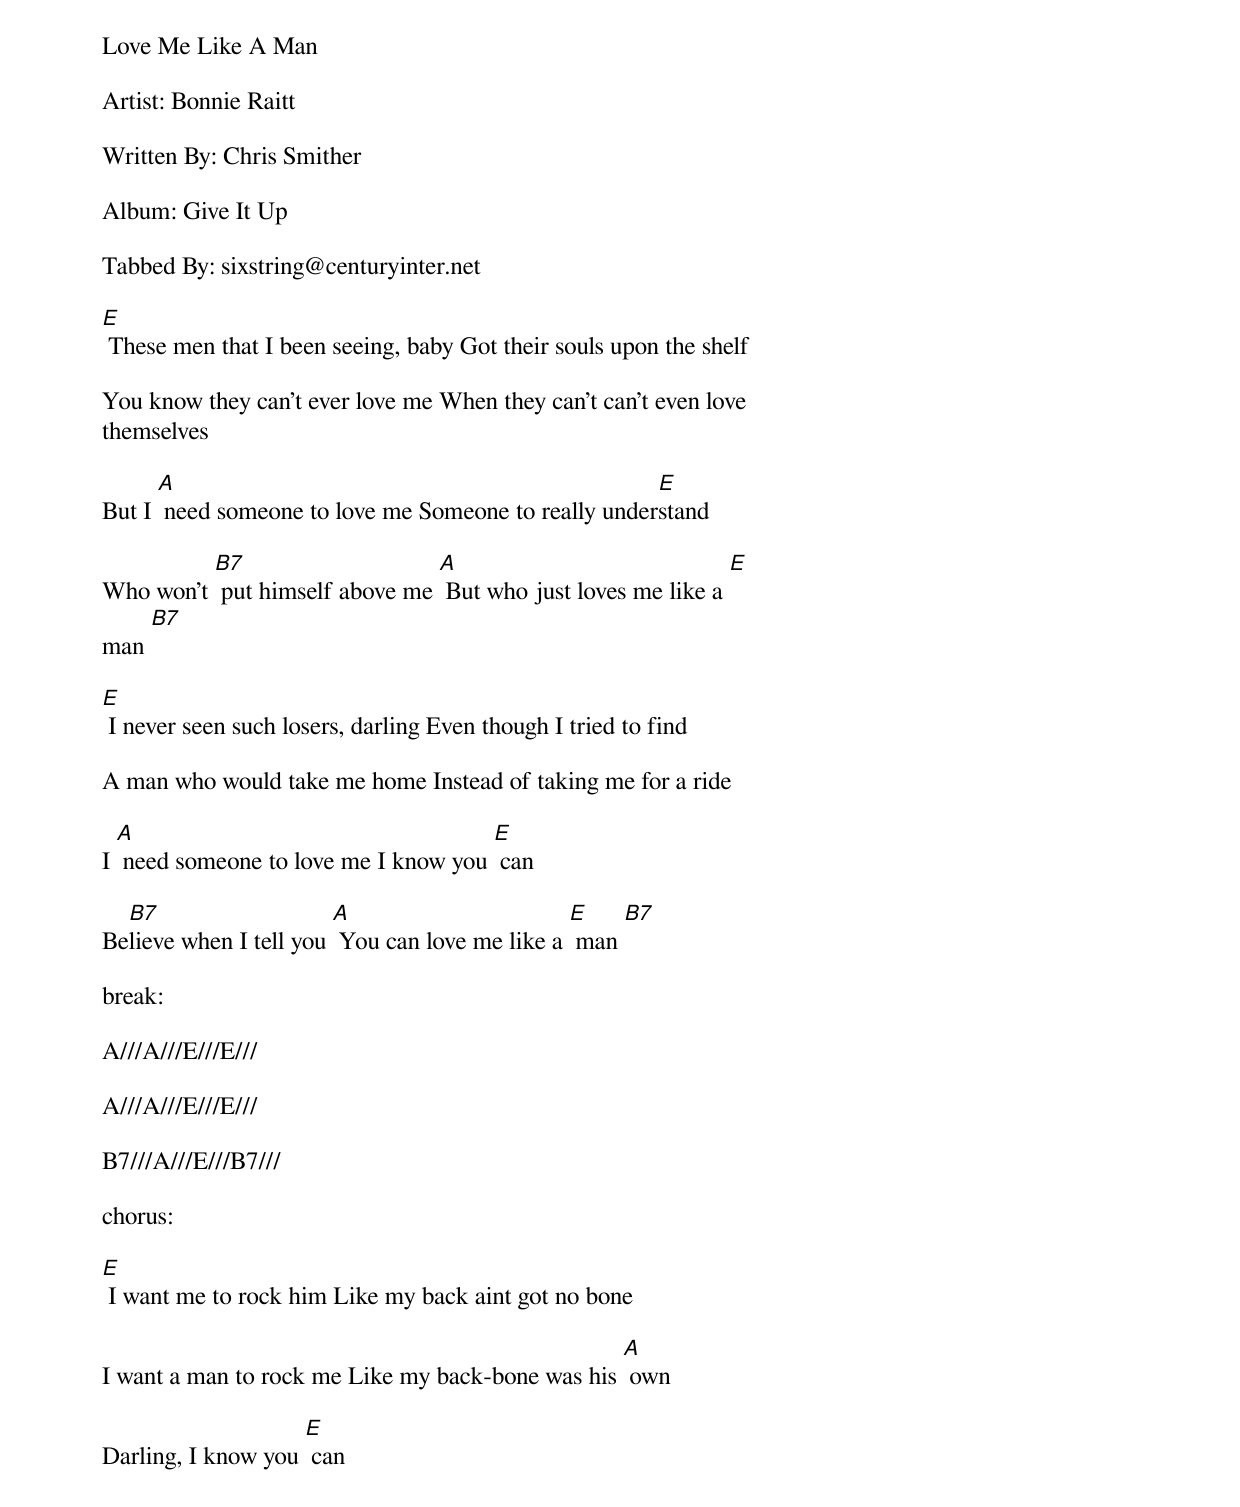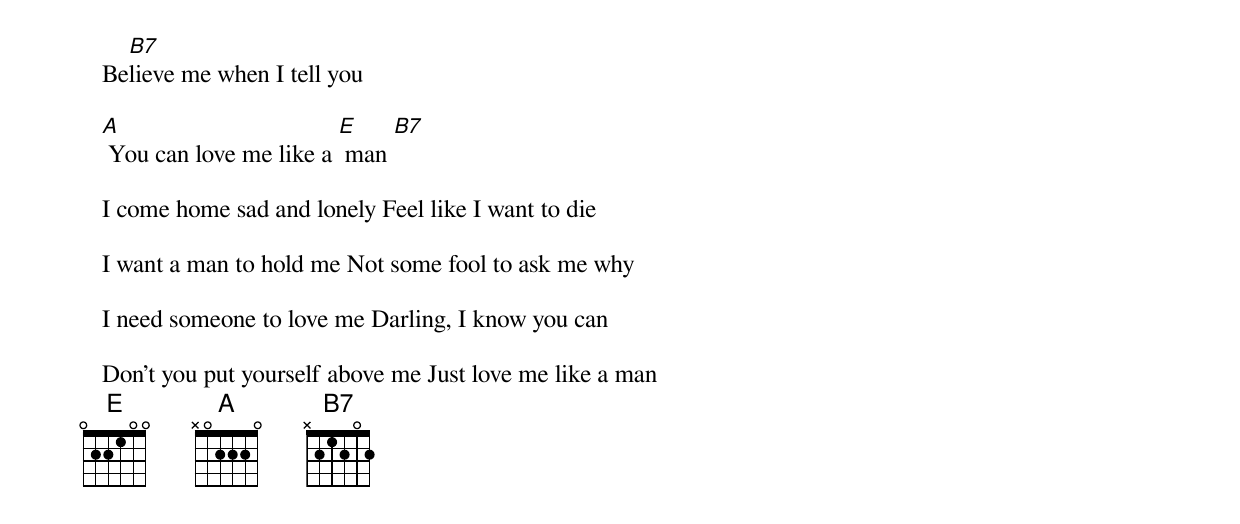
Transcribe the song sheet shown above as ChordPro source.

   Love Me Like A Man

   Artist: Bonnie Raitt

   Written By: Chris Smither

   Album: Give It Up

   Tabbed By: sixstring@centuryinter.net

   [E] These men that I been seeing, baby Got their souls upon the shelf

   You know they can't ever love me When they can't can't even love
   themselves

   But I [A] need someone to love me Someone to really under[E]stand

   Who won't [B7] put himself above me [A] But who just loves me like a [E]
   man [B7]

   [E] I never seen such losers, darling Even though I tried to find

   A man who would take me home Instead of taking me for a ride

   I [A] need someone to love me I know you [E] can

   Be[B7]lieve when I tell you [A] You can love me like a [E] man [B7]

   break:

   A///A///E///E///

   A///A///E///E///

   B7///A///E///B7///

   chorus:

   [E] I want me to rock him Like my back aint got no bone

   I want a man to rock me Like my back-bone was his [A] own

   Darling, I know you [E] can

   Be[B7]lieve me when I tell you

   [A] You can love me like a [E] man [B7]

   I come home sad and lonely Feel like I want to die

   I want a man to hold me Not some fool to ask me why

   I need someone to love me Darling, I know you can

   Don't you put yourself above me Just love me like a man
